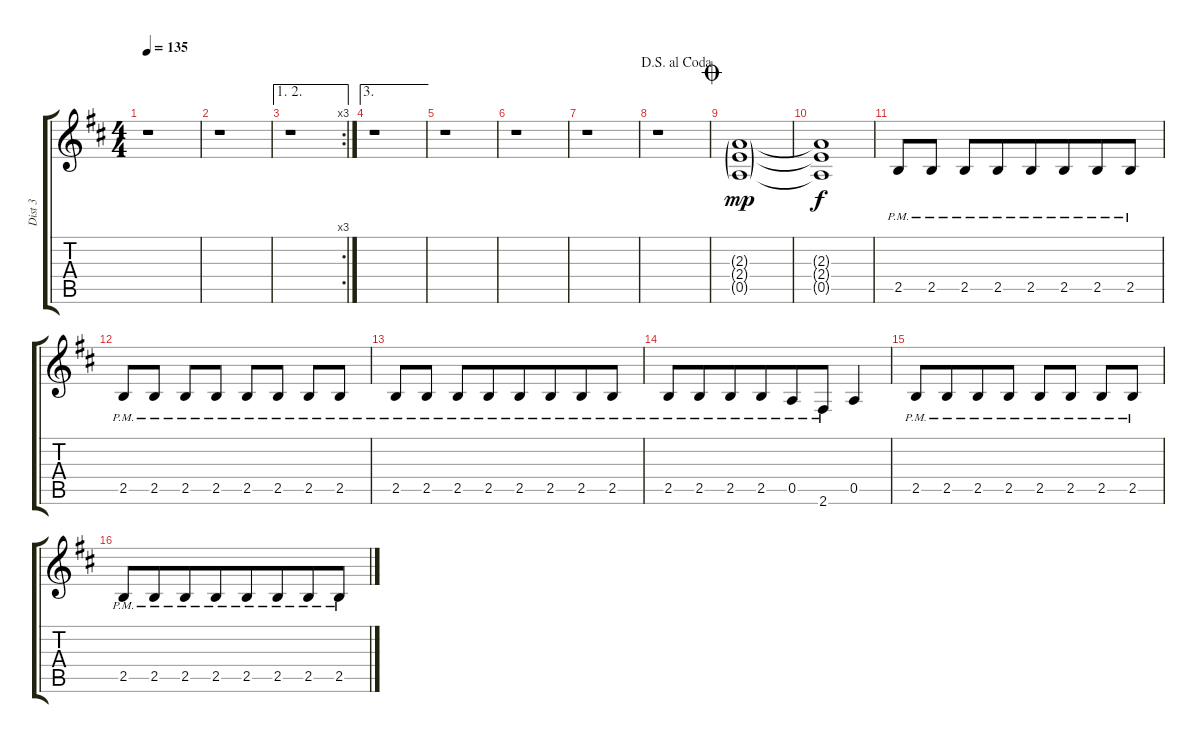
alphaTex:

\track ("Dist 3" "Dist 3") {instrument distortionguitar}
\staff {score tabs}
\tuning (E4 B3 G3 D3 A2 E2) {hide}
\ts (4 4)
\tempo 135
\clef g2
\ks d
r.1{dy f} |
r.1 |
\ae (1 2)
\rc 3
r.1 |
\ae 3
r.1 |
r.1 |
r.1 |
r.1 |
\jump dalsegnoalcoda
r.1 |
\jump coda
(2.3{g} 2.4{g} 0.5{g}).1{dy mp} |
(2.3{t} 2.4{t} 0.5{t}).1{dy f} |
2.5{pm}.8{beam merge} 2.5{pm}.8 2.5{pm}.8{beam merge} 2.5{pm}.8{beam merge} 2.5{pm}.8 2.5{pm}.8{beam merge} 2.5{pm}.8{beam merge} 2.5{pm}.8 |
2.5{pm}.8 2.5{pm}.8 2.5{pm}.8 2.5{pm}.8 2.5{pm}.8{beam merge} 2.5{pm}.8 2.5{pm}.8 2.5{pm}.8 |
2.5{pm}.8{beam merge} 2.5{pm}.8 2.5{pm}.8{beam merge} 2.5{pm}.8{beam merge} 2.5{pm}.8{beam merge} 2.5{pm}.8{beam merge} 2.5{pm}.8 2.5{pm}.8 |
2.5{pm}.8{beam merge} 2.5{pm}.8{beam merge} 2.5{pm}.8 2.5{pm}.8{beam merge} 0.5{pm}.8{beam merge} 2.6{pm}.8{beam merge} 0.5.4 |
2.5{pm}.8{beam merge} 2.5{pm}.8{beam merge} 2.5{pm}.8{beam merge} 2.5{pm}.8 2.5{pm}.8{beam merge} 2.5{pm}.8 2.5{pm}.8{beam merge} 2.5{pm}.8 |
2.5{pm}.8{beam merge} 2.5{pm}.8{beam merge} 2.5{pm}.8{beam merge} 2.5{pm}.8{beam merge} 2.5{pm}.8{beam merge} 2.5{pm}.8{beam merge} 2.5{pm}.8{beam merge} 2.5{pm}.8
